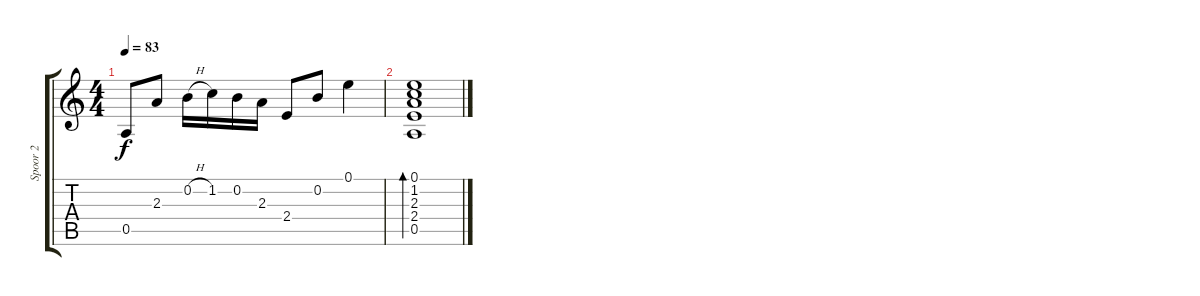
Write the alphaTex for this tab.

\track ("Spoor 2" "Spoor 2") {instrument acousticguitarsteel}
\staff {score tabs}
\tuning (E4 B3 G3 D3 A2 E2) {hide}
\ts (4 4)
\tempo 83
\clef g2
\ks c
0.5.8{dy f} 2.3.8 0.2{h}.16 1.2.16 0.2.16 2.3.16 2.4.8 0.2.8 0.1.4 |
(0.1 1.2 2.3 2.4 0.5).1{bd 120}
